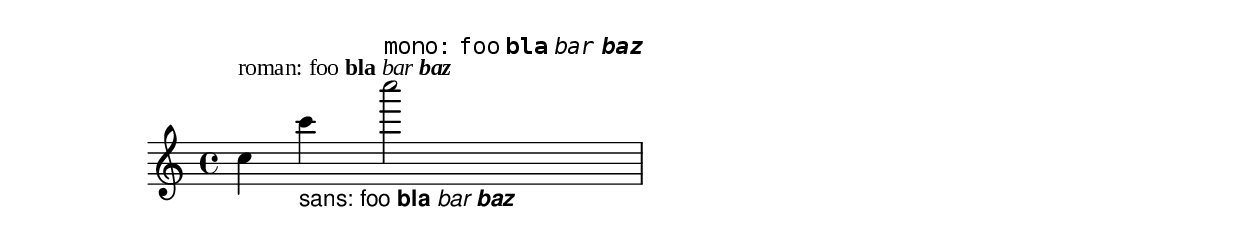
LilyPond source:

%% Do not edit this file; it is auto-generated from LSR http://lsr.dsi.unimi.it
%% This file is in the public domain.
\version "2.11.64"

\header {
  lsrtags = "text, tweaks-and-overrides"

  texidoc = "
The default font families for text can be overridden with
@code{make-pango-font-tree}. 

"
  doctitle = "Changing the default text font family"
} % begin verbatim

\paper {
  % change for other default global staff size. 
  myStaffSize = #20
  %{
     run
         lilypond -dshow-available-fonts blabla
     to show all fonts available in the process log.  
  %}

  #(define fonts
    (make-pango-font-tree "Times New Roman"
                          "Nimbus Sans"
                          "Luxi Mono"
;;                        "Helvetica"
;;                        "Courier"
     (/ myStaffSize 20)))
}

\relative c'' {
  c4^\markup {
    roman: foo \bold bla \italic bar \italic \bold baz 
  }
  c'4_\markup {
    \override #'(font-family . sans)
    {
      sans: foo \bold bla \italic bar \italic \bold baz
    }
  }
  c'2^\markup {
    \override #'(font-family . typewriter)
    {
      mono: foo \bold bla \italic bar \italic \bold baz
    }
  }
}  

